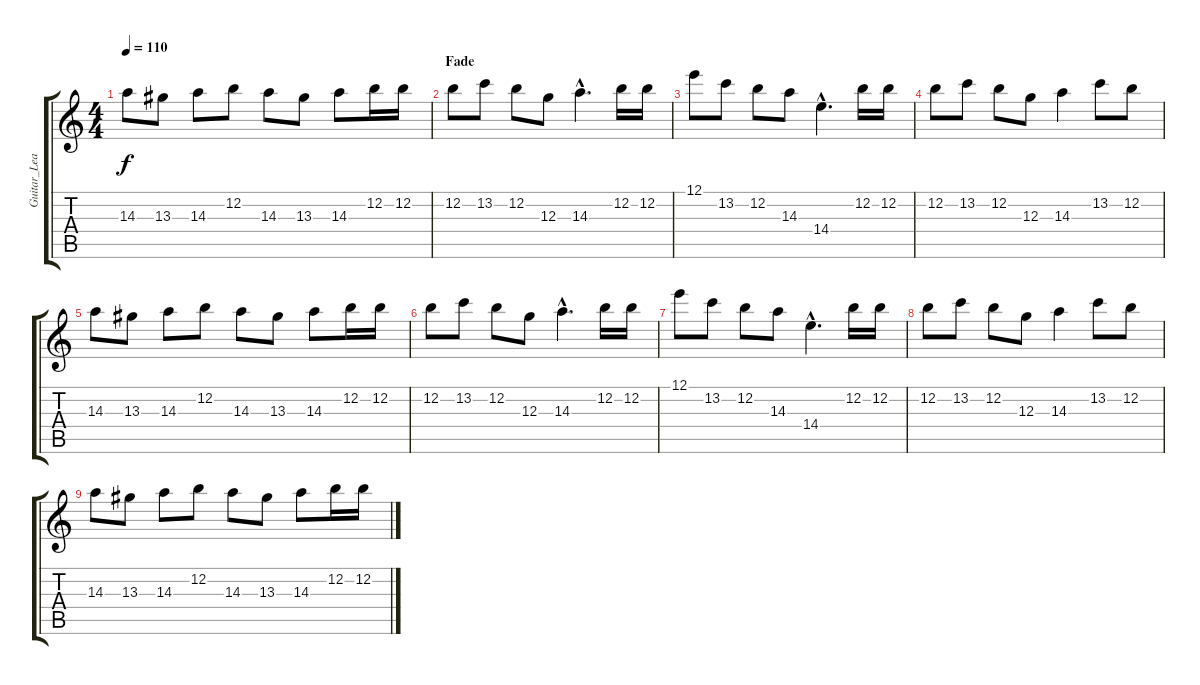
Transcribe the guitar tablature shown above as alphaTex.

\track ("Guitar_Lead 2" "Guitar_Lea") {instrument overdrivenguitar}
\staff {score tabs}
\tuning (E4 B3 G3 D3 A2 E2) {hide}
\ts (4 4)
\tempo 110
\clef g2
\ks c
14.3.8{dy f} 13.3.8 14.3.8 12.2.8 14.3.8 13.3.8 14.3.8 12.2.16 12.2.16 |
\section ("" "Fade")
12.2.8{volume 5} 13.2.8 12.2.8 12.3.8 14.3{hac}.4{d} 12.2.16 12.2.16 |
12.1.8 13.2.8 12.2.8 14.3.8 14.4{hac}.4{d} 12.2.16 12.2.16 |
12.2.8 13.2.8 12.2.8 12.3.8 14.3.4 13.2.8 12.2.8 |
14.3.8 13.3.8 14.3.8 12.2.8 14.3.8 13.3.8 14.3.8 12.2.16 12.2.16 |
12.2.8{volume 0} 13.2.8 12.2.8 12.3.8 14.3{hac}.4{d} 12.2.16 12.2.16 |
12.1.8 13.2.8 12.2.8 14.3.8 14.4{hac}.4{d} 12.2.16 12.2.16 |
12.2.8 13.2.8 12.2.8 12.3.8 14.3.4 13.2.8 12.2.8 |
14.3.8 13.3.8 14.3.8 12.2.8 14.3.8 13.3.8 14.3.8 12.2.16 12.2.16
